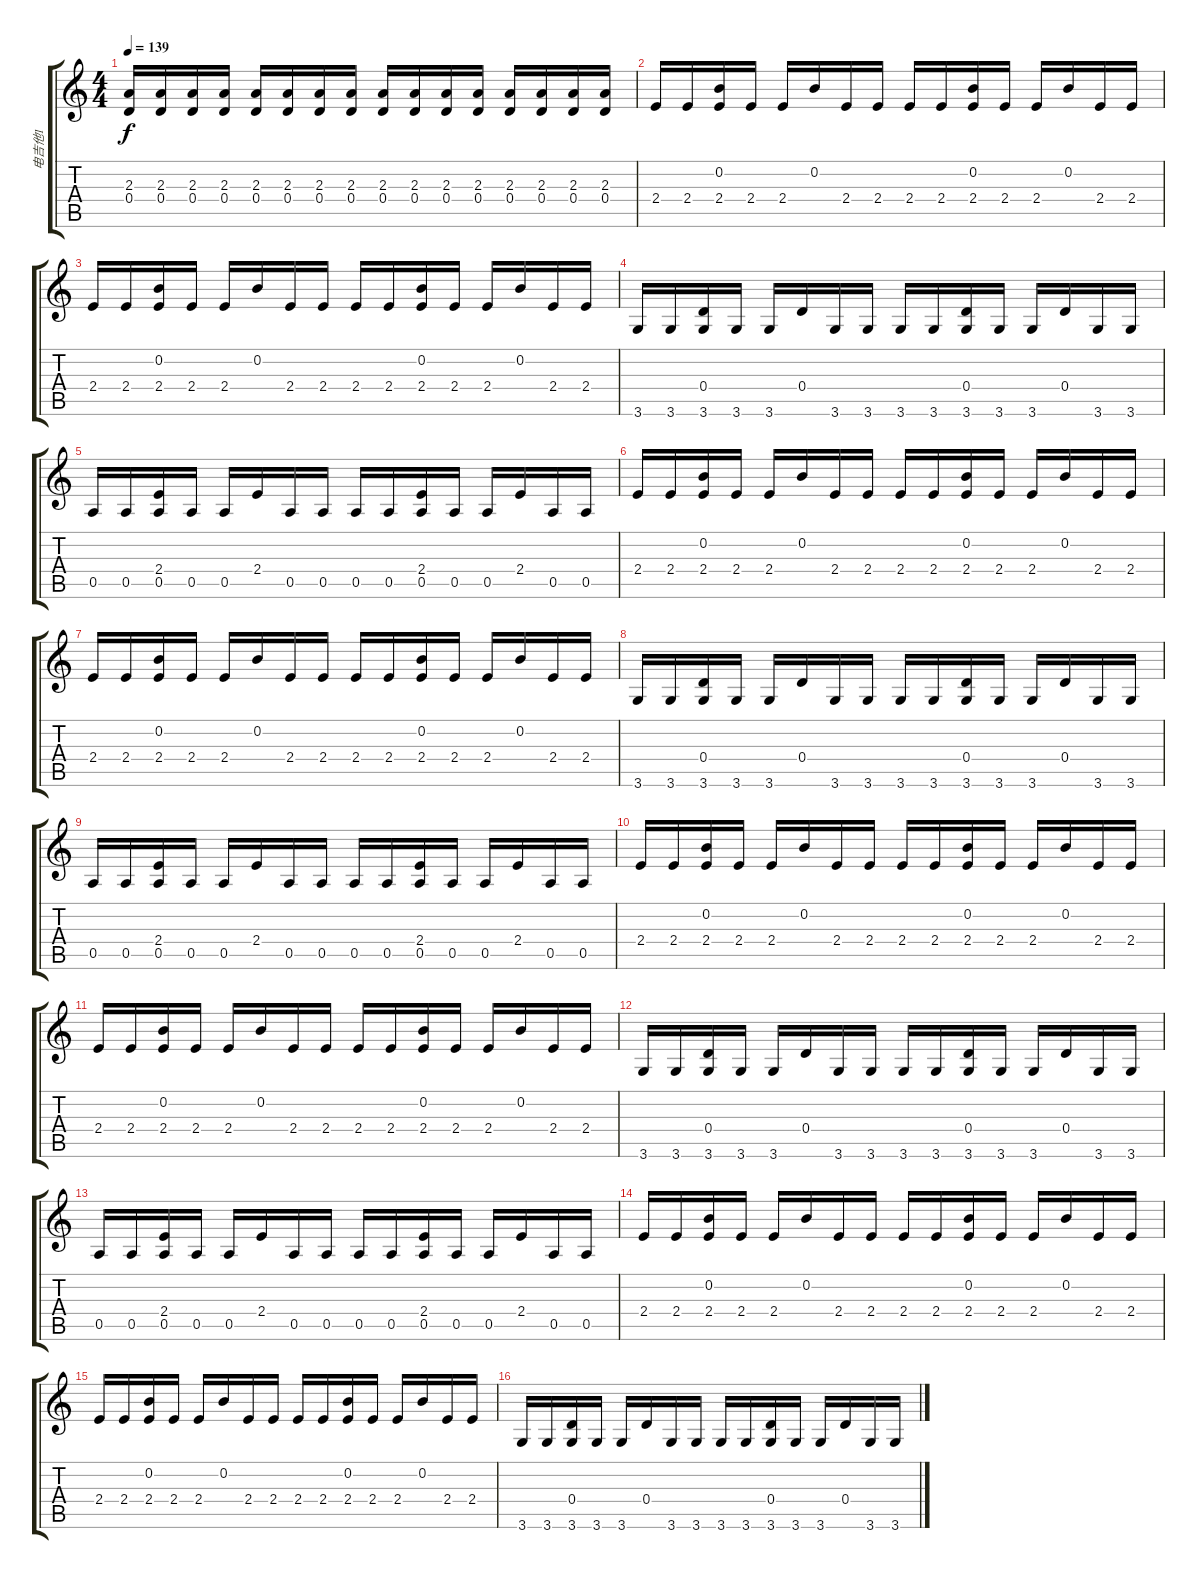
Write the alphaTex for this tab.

\track ("电吉他1" "电吉他1") {instrument overdrivenguitar}
\staff {score tabs}
\tuning (E4 B3 G3 D3 A2 E2) {hide}
\ts (4 4)
\tempo 139
\clef g2
\ks c
(2.3 0.4).16{dy f} (2.3 0.4).16 (2.3 0.4).16 (2.3 0.4).16 (2.3 0.4).16 (2.3 0.4).16 (2.3 0.4).16 (2.3 0.4).16 (2.3 0.4).16 (2.3 0.4).16 (2.3 0.4).16 (2.3 0.4).16 (2.3 0.4).16 (2.3 0.4).16 (2.3 0.4).16 (2.3 0.4).16 |
2.4.16 2.4.16 (0.2 2.4).16 2.4.16 2.4.16 0.2.16 2.4.16 2.4.16 2.4.16 2.4.16 (0.2 2.4).16 2.4.16 2.4.16 0.2.16 2.4.16 2.4.16 |
2.4.16 2.4.16 (0.2 2.4).16 2.4.16 2.4.16 0.2.16 2.4.16 2.4.16 2.4.16 2.4.16 (0.2 2.4).16 2.4.16 2.4.16 0.2.16 2.4.16 2.4.16 |
3.6.16 3.6.16 (0.4 3.6).16 3.6.16 3.6.16 0.4.16 3.6.16 3.6.16 3.6.16 3.6.16 (0.4 3.6).16 3.6.16 3.6.16 0.4.16 3.6.16 3.6.16 |
0.5.16 0.5.16 (2.4 0.5).16 0.5.16 0.5.16 2.4.16 0.5.16 0.5.16 0.5.16 0.5.16 (2.4 0.5).16 0.5.16 0.5.16 2.4.16 0.5.16 0.5.16 |
2.4.16 2.4.16 (0.2 2.4).16 2.4.16 2.4.16 0.2.16 2.4.16 2.4.16 2.4.16 2.4.16 (0.2 2.4).16 2.4.16 2.4.16 0.2.16 2.4.16 2.4.16 |
2.4.16 2.4.16 (0.2 2.4).16 2.4.16 2.4.16 0.2.16 2.4.16 2.4.16 2.4.16 2.4.16 (0.2 2.4).16 2.4.16 2.4.16 0.2.16 2.4.16 2.4.16 |
3.6.16 3.6.16 (0.4 3.6).16 3.6.16 3.6.16 0.4.16 3.6.16 3.6.16 3.6.16 3.6.16 (0.4 3.6).16 3.6.16 3.6.16 0.4.16 3.6.16 3.6.16 |
0.5.16 0.5.16 (2.4 0.5).16 0.5.16 0.5.16 2.4.16 0.5.16 0.5.16 0.5.16 0.5.16 (2.4 0.5).16 0.5.16 0.5.16 2.4.16 0.5.16 0.5.16 |
2.4.16 2.4.16 (0.2 2.4).16 2.4.16 2.4.16 0.2.16 2.4.16 2.4.16 2.4.16 2.4.16 (0.2 2.4).16 2.4.16 2.4.16 0.2.16 2.4.16 2.4.16 |
2.4.16 2.4.16 (0.2 2.4).16 2.4.16 2.4.16 0.2.16 2.4.16 2.4.16 2.4.16 2.4.16 (0.2 2.4).16 2.4.16 2.4.16 0.2.16 2.4.16 2.4.16 |
3.6.16 3.6.16 (0.4 3.6).16 3.6.16 3.6.16 0.4.16 3.6.16 3.6.16 3.6.16 3.6.16 (0.4 3.6).16 3.6.16 3.6.16 0.4.16 3.6.16 3.6.16 |
0.5.16 0.5.16 (2.4 0.5).16 0.5.16 0.5.16 2.4.16 0.5.16 0.5.16 0.5.16 0.5.16 (2.4 0.5).16 0.5.16 0.5.16 2.4.16 0.5.16 0.5.16 |
2.4.16 2.4.16 (0.2 2.4).16 2.4.16 2.4.16 0.2.16 2.4.16 2.4.16 2.4.16 2.4.16 (0.2 2.4).16 2.4.16 2.4.16 0.2.16 2.4.16 2.4.16 |
2.4.16 2.4.16 (0.2 2.4).16 2.4.16 2.4.16 0.2.16 2.4.16 2.4.16 2.4.16 2.4.16 (0.2 2.4).16 2.4.16 2.4.16 0.2.16 2.4.16 2.4.16 |
3.6.16 3.6.16 (0.4 3.6).16 3.6.16 3.6.16 0.4.16 3.6.16 3.6.16 3.6.16 3.6.16 (0.4 3.6).16 3.6.16 3.6.16 0.4.16 3.6.16 3.6.16
